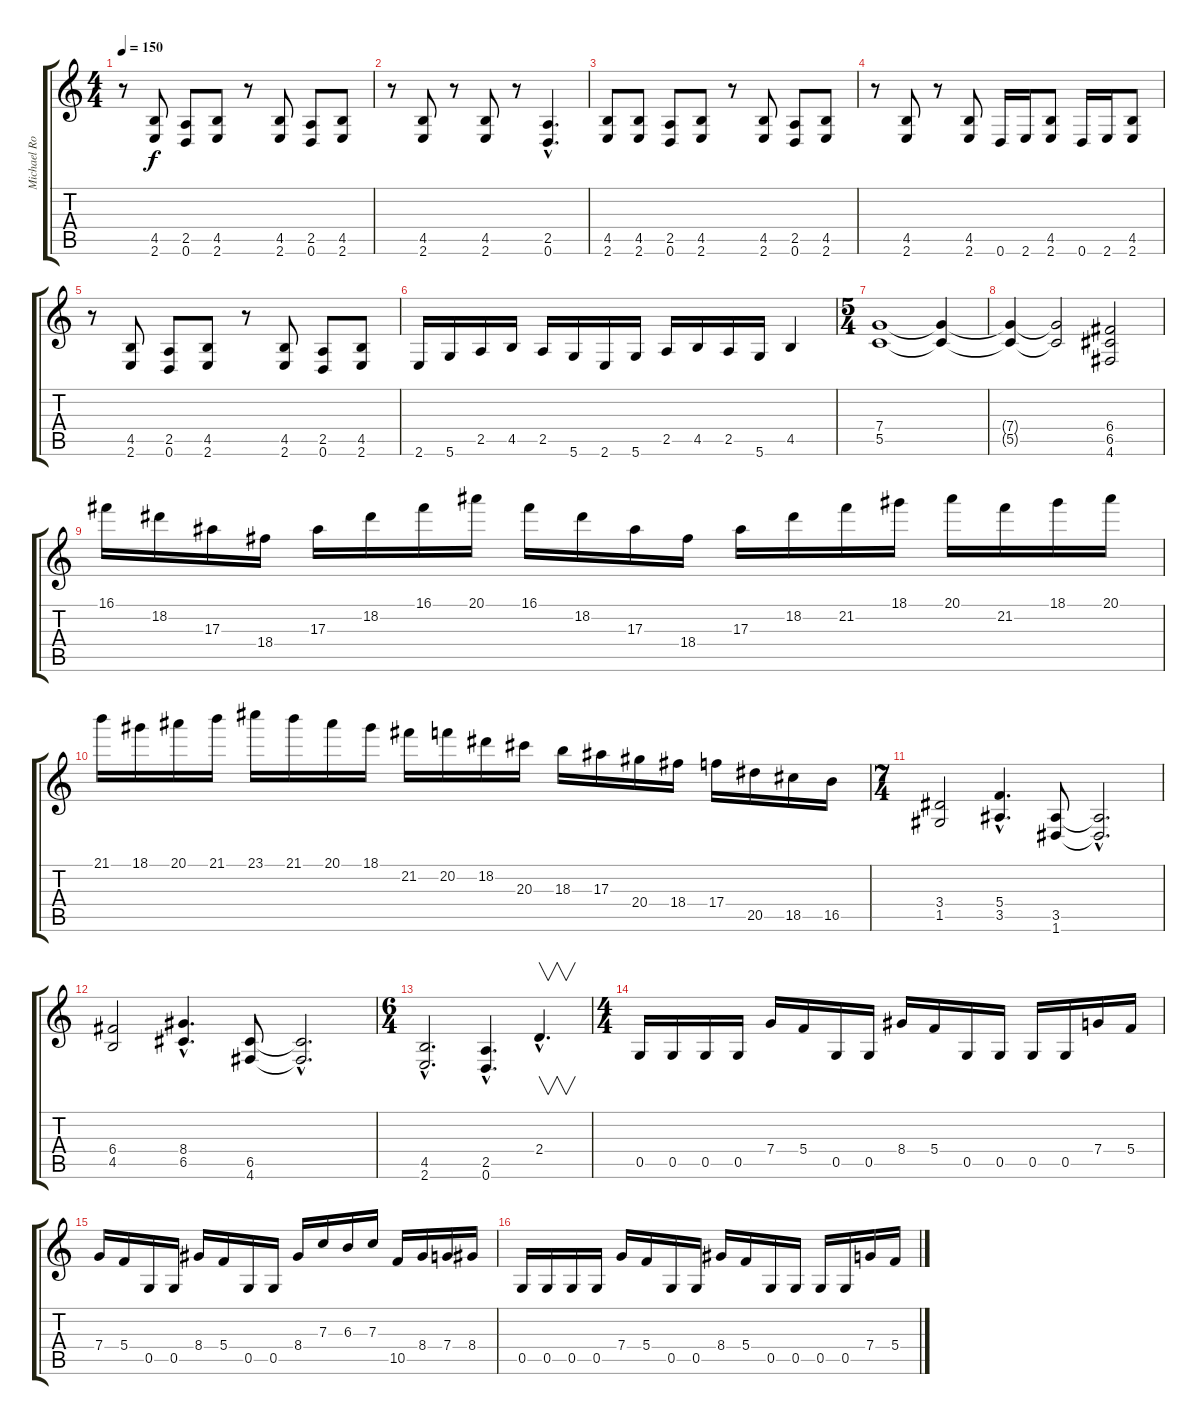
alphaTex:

\track ("Michael Romeo" "Michael Ro") {instrument distortionguitar}
\staff {score tabs}
\tuning (D4 A3 F3 C3 G2 D2) {hide}
\ts (4 4)
\tempo 150
\clef g2
\ks c
r.8{dy f} (4.5 2.6).8 (2.5 0.6).8 (4.5 2.6).8 r.8 (4.5 2.6).8 (2.5 0.6).8 (4.5 2.6).8 |
r.8 (4.5 2.6).8 r.8 (4.5 2.6).8 r.8 (2.5{hac} 0.6{hac}).4{d} |
(4.5 2.6).8 (4.5 2.6).8 (2.5 0.6).8 (4.5 2.6).8 r.8 (4.5 2.6).8 (2.5 0.6).8 (4.5 2.6).8 |
r.8 (4.5 2.6).8 r.8 (4.5 2.6).8 0.6.16 2.6.16 (4.5 2.6).8 0.6.16 2.6.16 (4.5 2.6).8 |
r.8 (4.5 2.6).8 (2.5 0.6).8 (4.5 2.6).8 r.8 (4.5 2.6).8 (2.5 0.6).8 (4.5 2.6).8 |
2.6.16 5.6.16 2.5.16 4.5.16 2.5.16 5.6.16 2.6.16 5.6.16 2.5.16 4.5.16 2.5.16 5.6.16 4.5.4 |
\ts (5 4)
(7.4 5.5).1 (7.4{t} 5.5{t}).4 |
(7.4{t} 5.5{t}).4 (7.4{t} 5.5{t}).2 (6.4 6.5 4.6).2 |
16.1.16 18.2.16 17.3.16 18.4.16 17.3.16 18.2.16 16.1.16 20.1.16 16.1.16 18.2.16 17.3.16 18.4.16 17.3.16 18.2.16 21.2.16 18.1.16 20.1.16 21.2.16 18.1.16 20.1.16 |
21.1.16 18.1.16 20.1.16 21.1.16 23.1.16 21.1.16 20.1.16 18.1.16 21.2.16 20.2.16 18.2.16 20.3.16 18.3.16 17.3.16 20.4.16 18.4.16 17.4.16 20.5.16 18.5.16 16.5.16 |
\ts (7 4)
(3.4 1.5).2 (5.4{hac} 3.5{hac}).4{d} (3.5 1.6).8 (3.5{hac t} 1.6{hac t}).2{d} |
(6.4 4.5).2 (8.4{hac} 6.5{hac}).4{d} (6.5 4.6).8 (6.5{hac t} 4.6{hac t}).2{d} |
\ts (6 4)
(4.5{hac} 2.6{hac}).2{d} (2.5{hac} 0.6{hac}).4{d} 2.4{hac}.4{v d} |
\ts (4 4)
0.5.16 0.5.16 0.5.16 0.5.16 7.4.16 5.4.16 0.5.16 0.5.16 8.4.16 5.4.16 0.5.16 0.5.16 0.5.16 0.5.16 7.4.16 5.4.16 |
7.4.16 5.4.16 0.5.16 0.5.16 8.4.16 5.4.16 0.5.16 0.5.16 8.4.16 7.3.16 6.3.16 7.3.16 10.5.16 8.4.16 7.4.16 8.4.16 |
0.5.16 0.5.16 0.5.16 0.5.16 7.4.16 5.4.16 0.5.16 0.5.16 8.4.16 5.4.16 0.5.16 0.5.16 0.5.16 0.5.16 7.4.16 5.4.16
